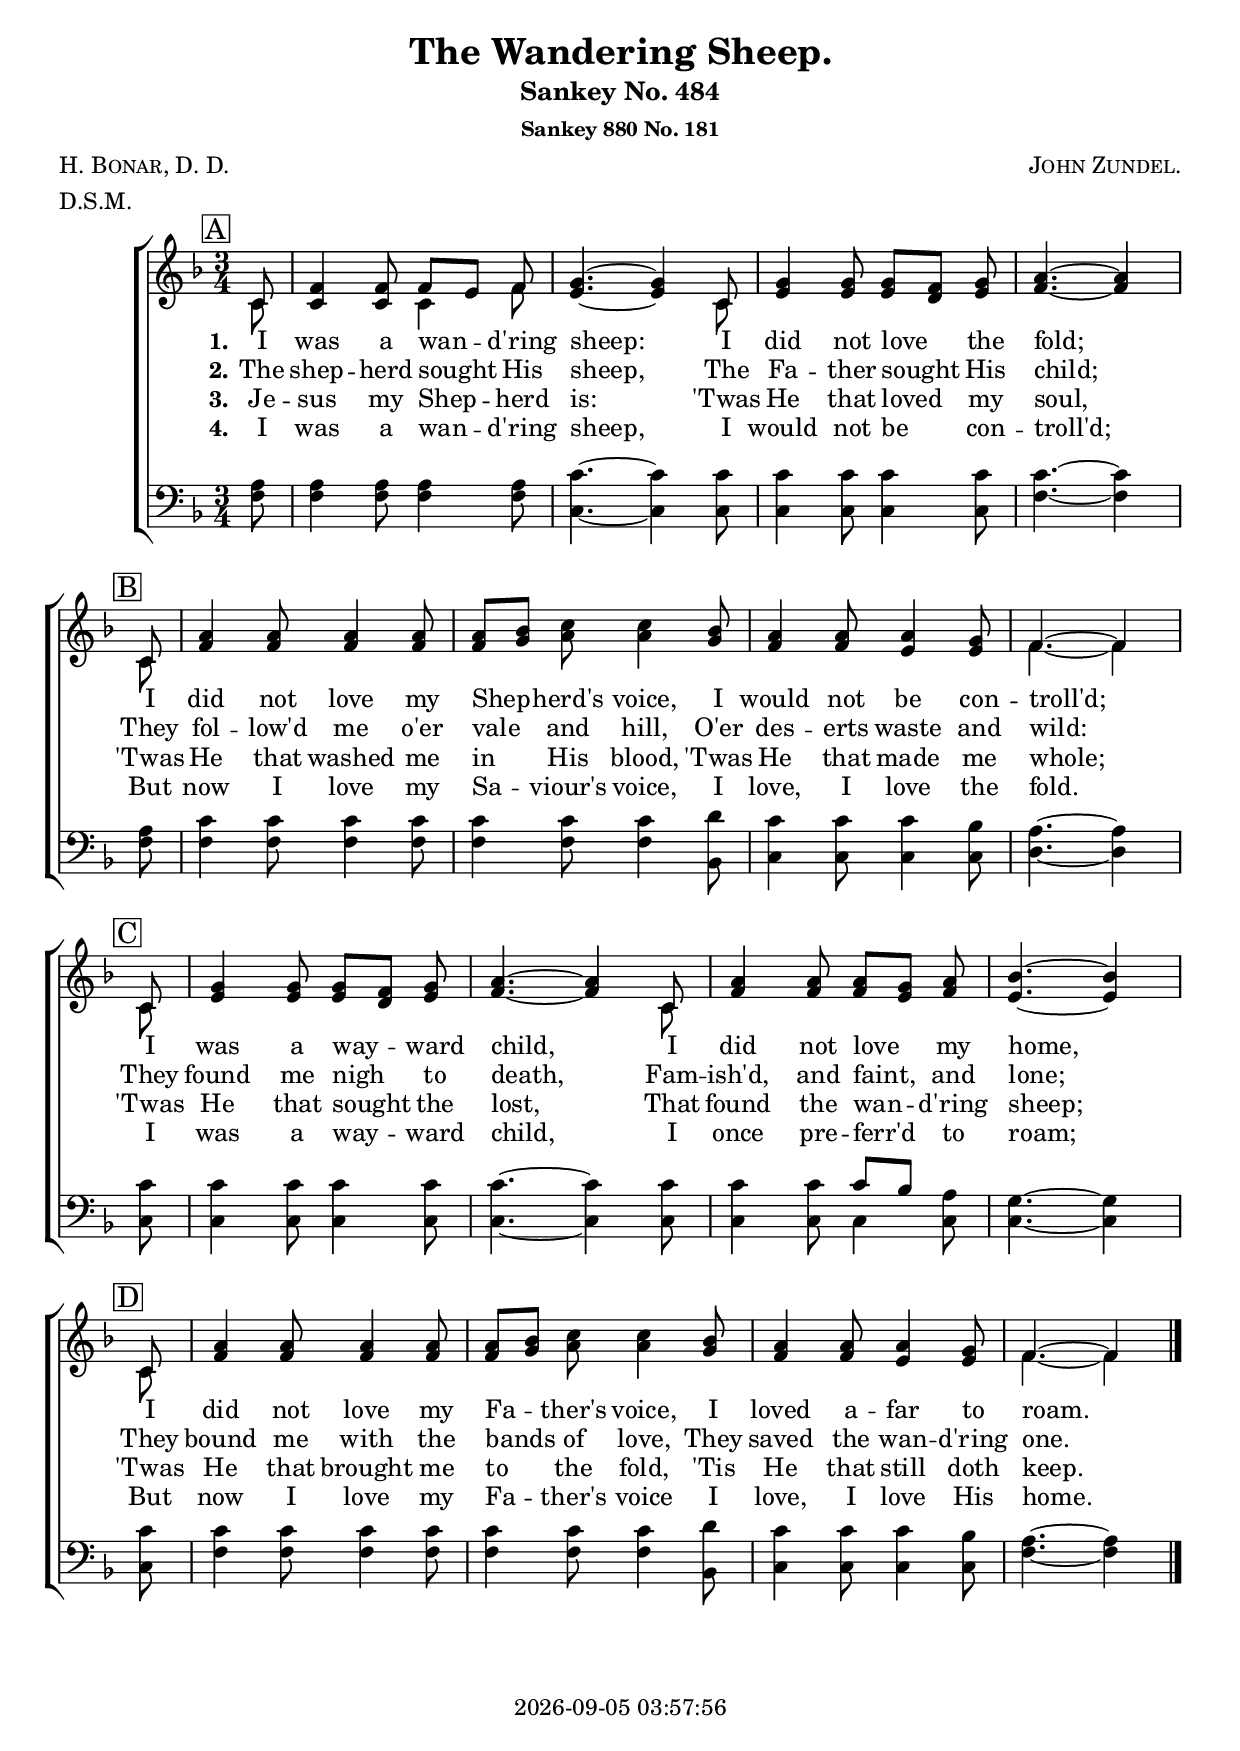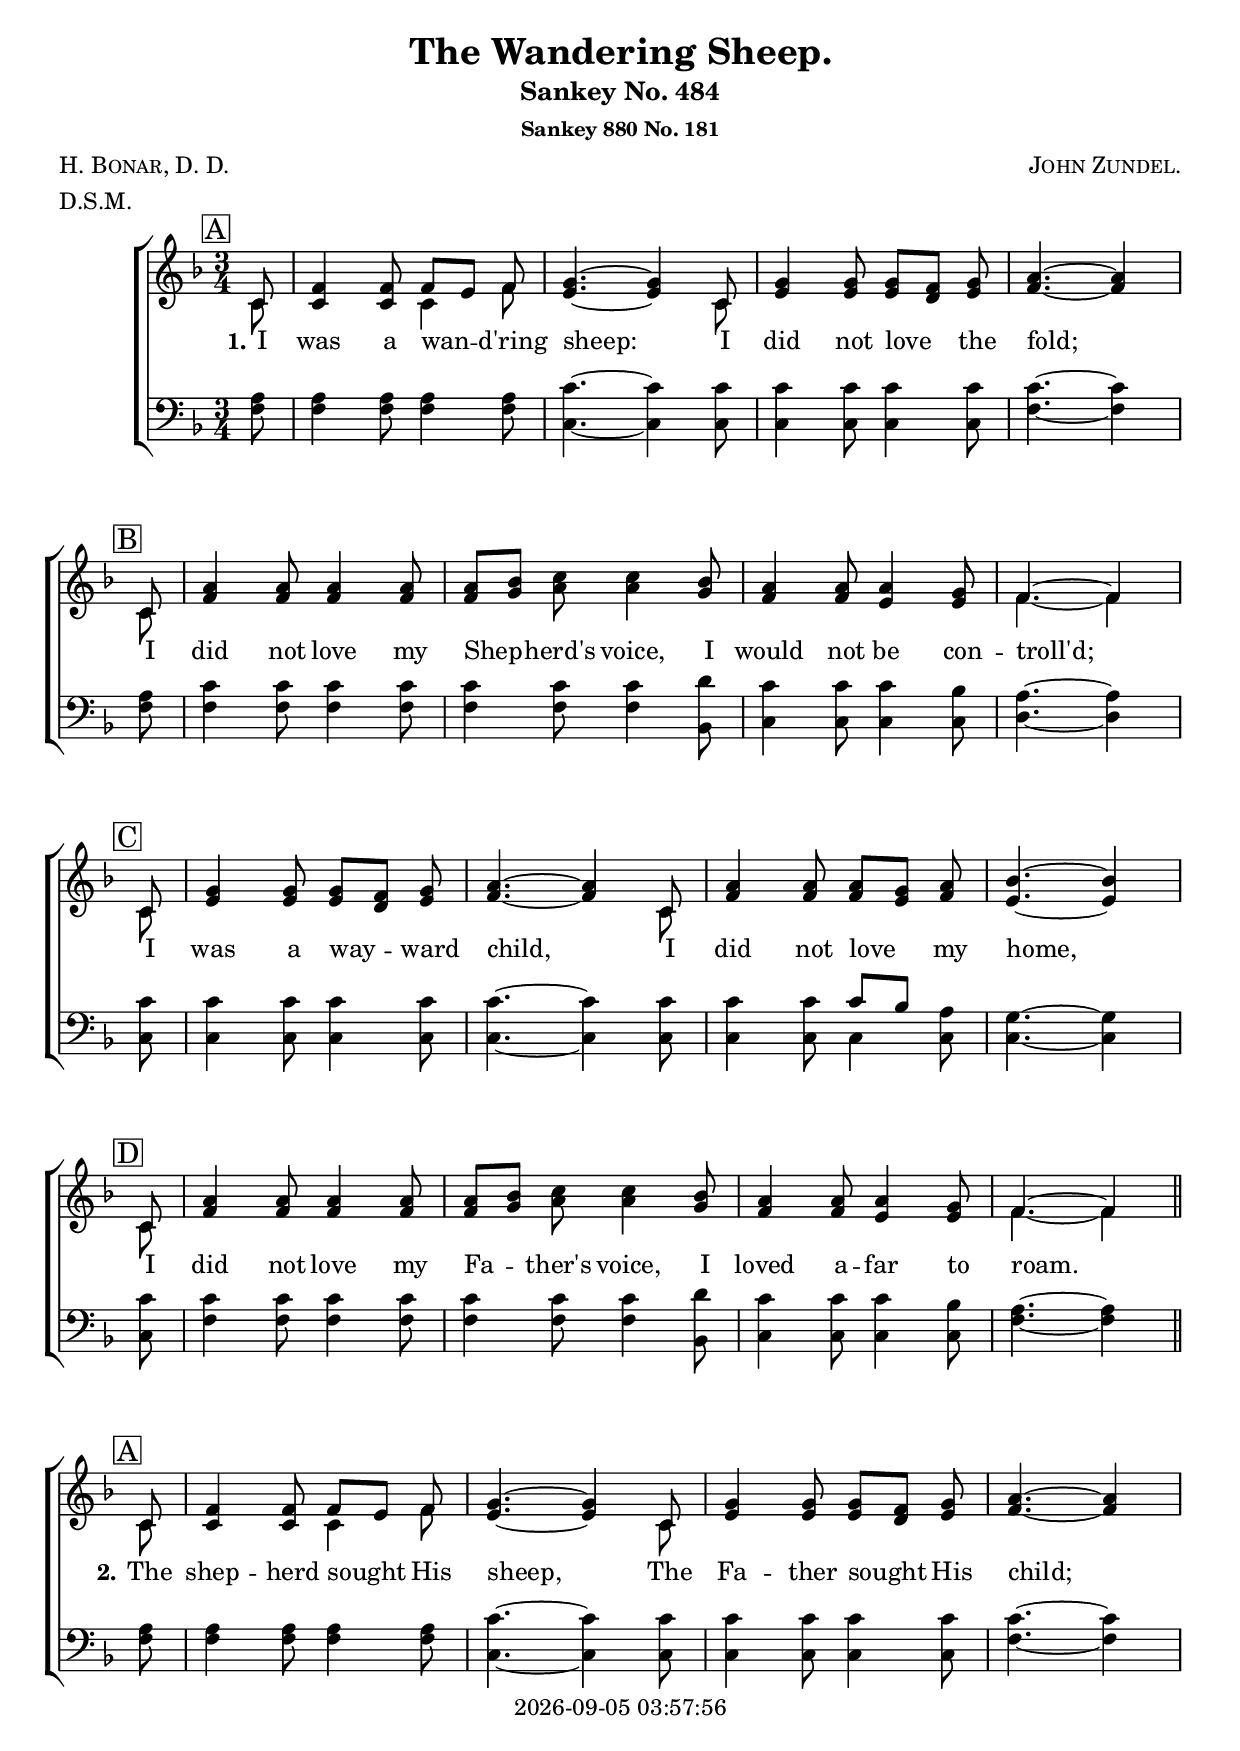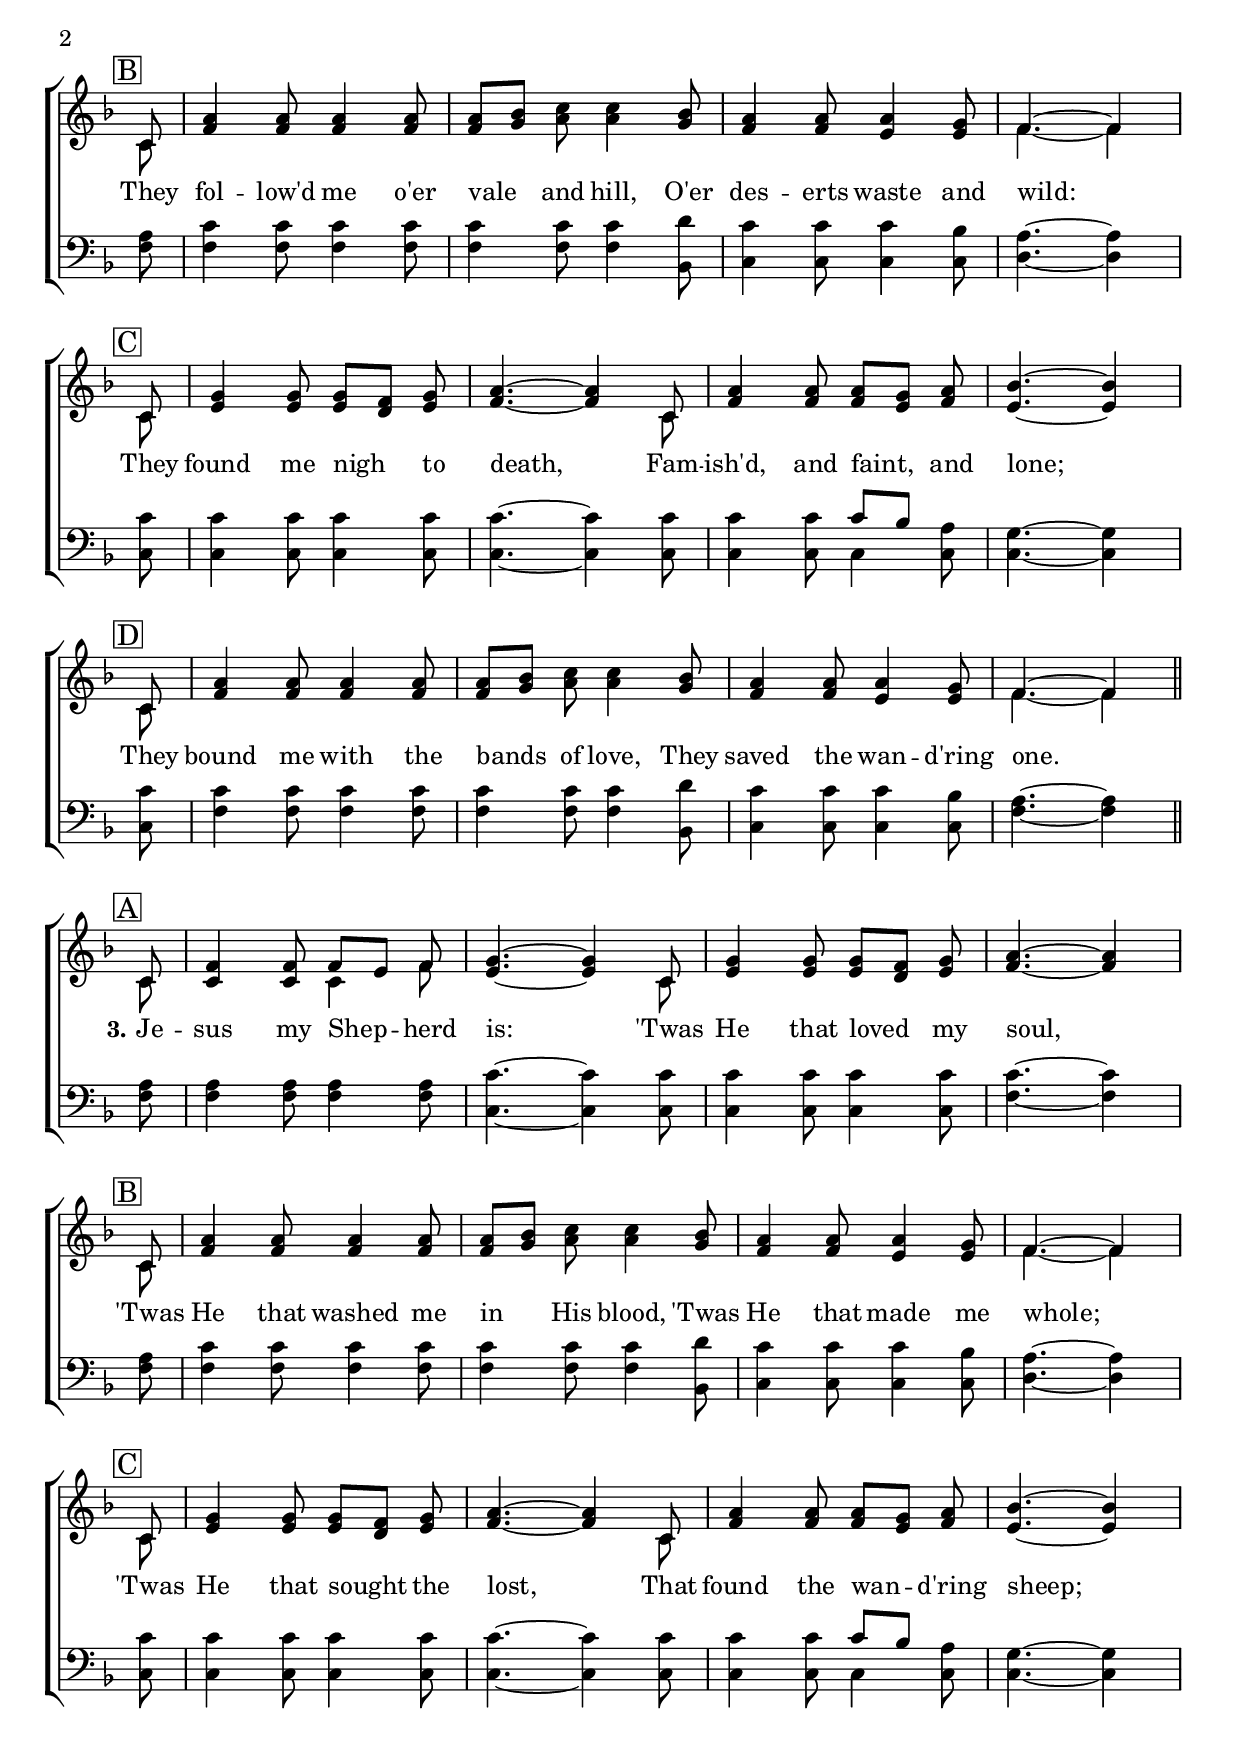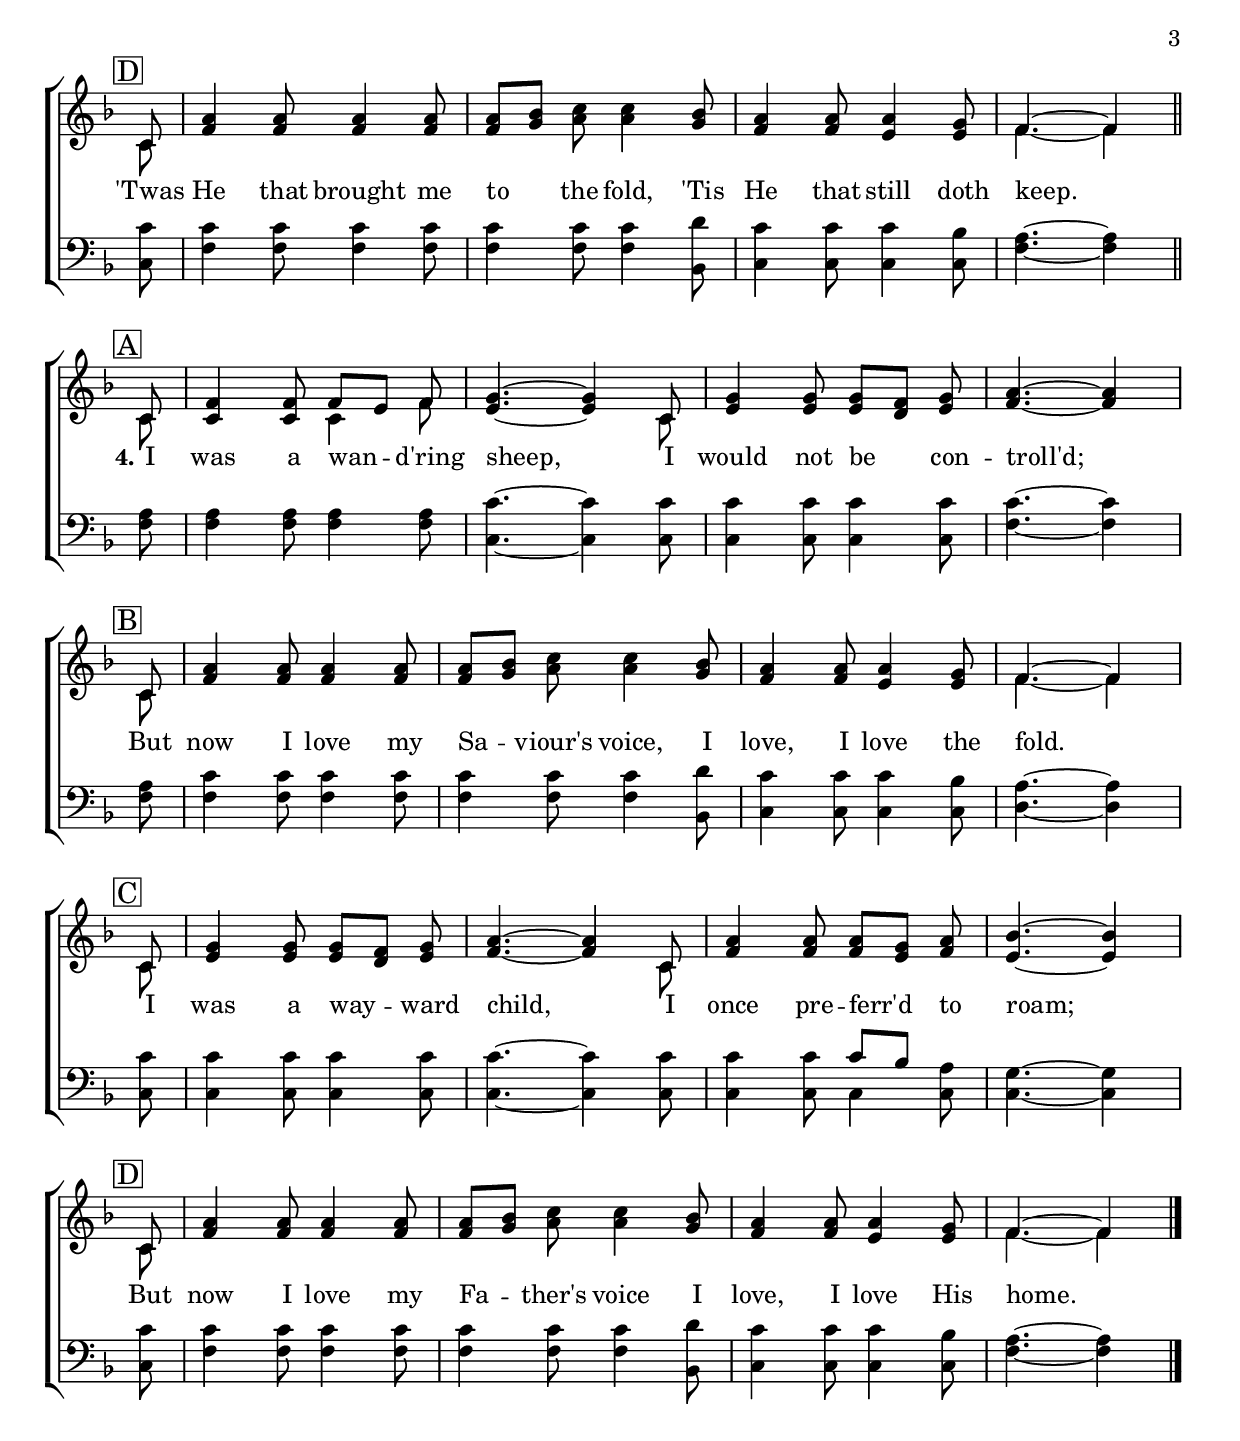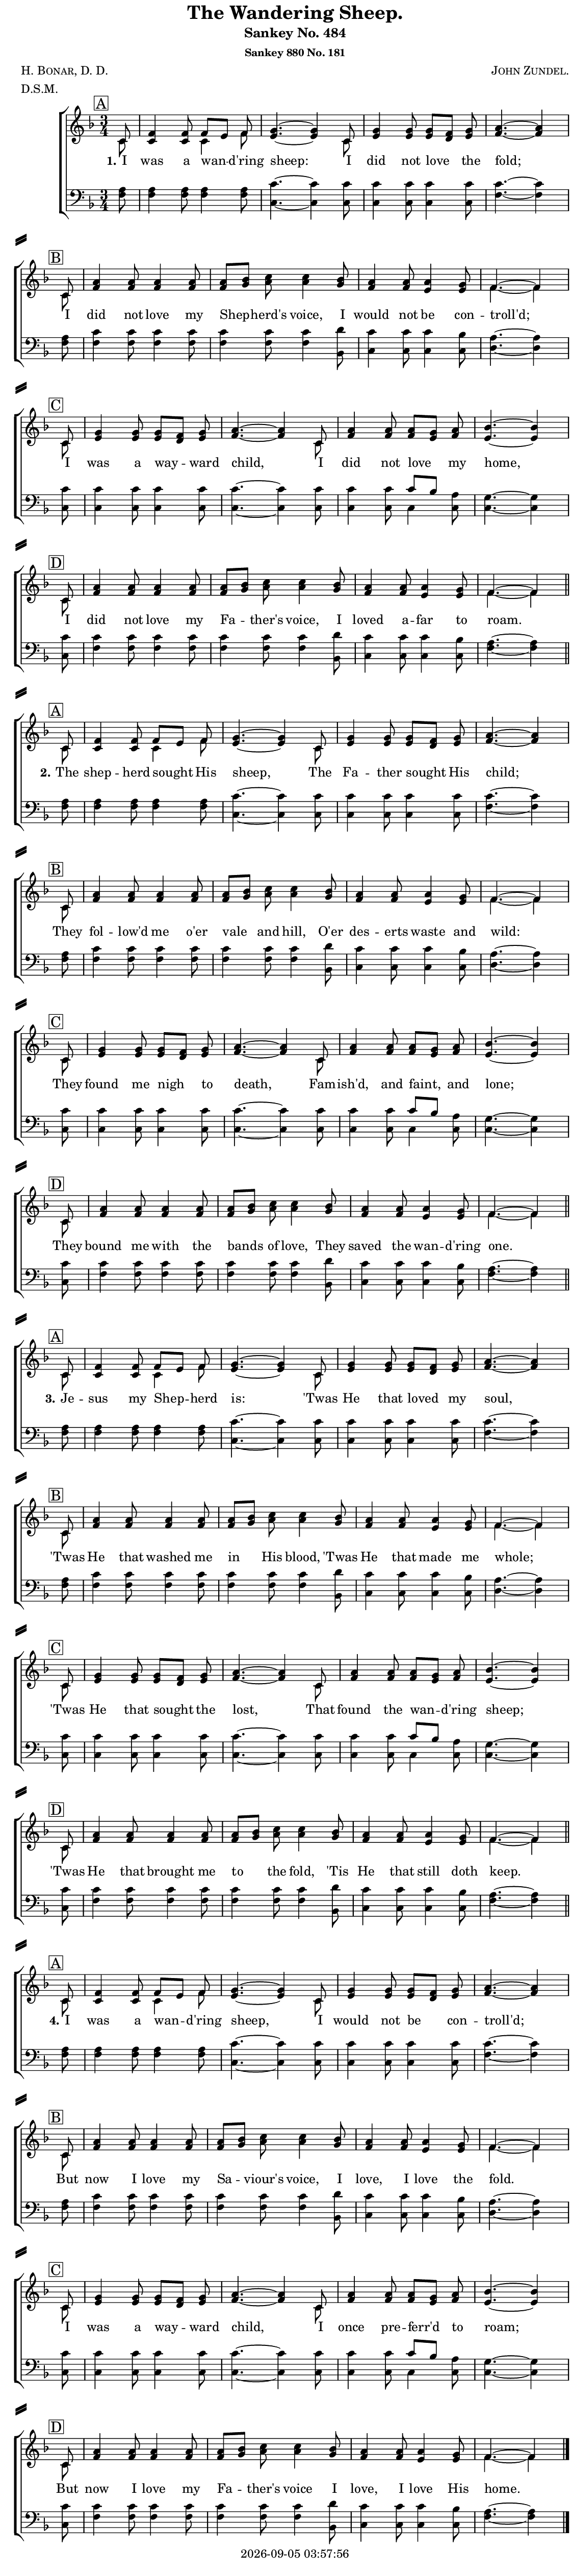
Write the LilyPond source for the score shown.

\version "2.22.1"

\include "articulate.ly"

today = #(strftime "%Y-%m-%d %H:%M:%S" (localtime (current-time)))

\header {
% centered at top
%  dedication  = "dedication"
  title       = "The Wandering Sheep."
  subtitle    = "Sankey No. 484"
  subsubtitle = "Sankey 880 No. 181"
%  instrument  = "instrument"
  
% arrangement of following lines:
%
%  poet    composer
%  meter   arranger
%  piece       opus

  composer    = \markup\smallCaps "John Zundel."
%  arranger    = "arranger"
%  opus        = "opus"

  poet        = \markup\smallCaps "H. Bonar, D. D."
  meter       = \markup\smallCaps "D.S.M."
%  piece       = \markup\smallCaps "piece"

% centered at bottom
% tagline     = "tagline" % default lilypond version
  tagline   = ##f
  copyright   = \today
}

% #(set-global-staff-size 16)

global = {
  \key f \major
  \time 3/4
  \partial 8
}

RehearsalTrack = {
% \set Score.currentBarNumber = #5
  \mark \markup { \box "A" } s8 s2.*3 s4. s4
  \mark \markup { \box "B" } s8 s2.*3 s4. s4
  \mark \markup { \box "C" } s8 s2.*3 s4. s4
  \mark \markup { \box "D" } s8 s2.*3 s4. s4
}

TempoTrack = {
  \set Score.tempoHideNote = ##t
  \tempo 4=120
}

nl = { \bar "||" \break }

soprano = \relative {
  \autoBeamOff
  c'8 | f4 8 8[e] f | g4.~4 c,8 | g'4 8 8[f] g | a4.~4 \bar "|" \break c,8 |
  a'4 8 4 8 | 8[bes] c c4 bes8 | a4 8 4 g8 | f4.~4 \bar "|" \break c8 |
  g'4 8 8[f] g | a4.~4 c,8 | a'4 8 8[g] a | bes4.~4 \bar "|" \break c,8 |
  a'4 8 4 8 | a[bes] c c4 bes8 | a4 8 4 g8 | f4.~4
}

alto = \relative {
  \autoBeamOff
  c'8 | 4 8 4 f8 | e4.~4 c8 | e4 8 8[d] e | f4.~4 c8 |
  f4 8 4 8 | 8[g] a a4 g8 | f4 8 e4 8 | f4.~4 c8 |
  e4 8 8[d] e | f4.~4 c8 | f4 8 8[e] f | e4.~4 c8 |
  f4 8 4 8 | 8[g] a a4 g8 | f4 8 e4 8 | f4.~4
}

tenor = \relative {
  \autoBeamOff
  a8 | 4 8 4 8 | c4.~4 8 | 4 8 4 8 | 4.~4 a8 |
  c4 8 4 8 | 4 8 4 d8 | c4 8 4 bes8 | a4.~4 c8 |
  c4 8 4 8 | 4.~4 8 | 4 8 8[bes] a | g4.~4 c8 |
  c4 8 4 8 | 4 8 4 d8 | c4 8 4 bes8 | a4.~4
}

bass = \relative {
  \autoBeamOff
  f8 | 4 8 4 8 | c4.~4 8 | 4 8 4 8 | f4.~4 8 |
  4 8 4 8 | 4 8 4 bes,8 | c4 8 4 8 | d4.~4 c8 |
  c4 8 4 8 | 4.~4 8 | 4 8 4 8 | 4.~4 8 |
  f4 8 4 8 | 4 8 4 bes,8 | c4 8 4 8 | f4.~4
}

nom  = {   \set ignoreMelismata = ##t }
yesm = { \unset ignoreMelismata       }

chorus = \lyricmode {
}

chorusMen = \lyricmode {
}

verses = 4

wordsOne = \lyricmode {
  \set stanza = "1."
  I was a wan -- d'ring sheep:
  I did not love the fold;
  I did not love my Shep -- herd's voice,
  I would not be con -- troll'd;
  I was a way -- ward child,
  I did not love my home,
  I did not love my Fa -- ther's voice,
  I loved a -- far to roam.
}
  
wordsTwo = \lyricmode {
  \set stanza = "2."
  The shep -- herd sought His sheep,
  The Fa -- ther sought His child;
  They fol -- low'd me o'er vale and hill,
  O'er des -- erts waste and wild:
  They found me nigh to death,
  Fam -- ish'd, and faint, and lone;
  They bound me with the bands of love,
  They saved the wan -- d'ring one.
}
  
wordsThree = \lyricmode {
  \set stanza = "3."
  Je -- sus my Shep -- herd is:
  'Twas He that loved my soul,
  'Twas He that washed me in His blood,
  'Twas He that made me whole;
  'Twas He that sought the lost,
  That found the wan -- d'ring sheep;
  'Twas He that brought me to the fold,
  'Tis He that still doth keep.
}
  
wordsFour = \lyricmode {
  \set stanza = "4."
  I was a wan -- d'ring sheep,
  I would not be con -- troll'd;
  But now I love my Sa -- viour's voice,
  I love, I love the fold.
  I was a way -- ward child,
  I once pre -- ferr'd to roam;
  But now I love my Fa -- ther's voice
  I love, I love His home.
}
  
wordsMidi = \lyricmode {
  \set stanza = "1."
  "I " "was " "a " wan "d'ring " "sheep: "
  "\nI " "did " "not " "love " "the " "fold; "
  "\nI " "did " "not " "love " "my " Shep "herd's " "voice, "
  "\nI " "would " "not " "be " con "troll'd; "
  "\nI " "was " "a " way "ward " "child, "
  "\nI " "did " "not " "love " "my " "home, "
  "\nI " "did " "not " "love " "my " Fa "ther's " "voice, "
  "\nI " "loved " a "far " "to " "roam.\n"

  \set stanza = "2."
  "\nThe " shep "herd " "sought " "His " "sheep, "
  "\nThe " Fa "ther " "sought " "His " "child; "
  "\nThey " fol "low'd " "me " "o'er " "vale " "and " "hill, "
  "\nO'er " des "erts " "waste " "and " "wild: "
  "\nThey " "found " "me " "nigh " "to " "death, "
  "\nFam" "ish'd, " "and " "faint, " "and " "lone; "
  "\nThey " "bound " "me " "with " "the " "bands " "of " "love, "
  "\nThey " "saved " "the " wan "d'ring " "one.\n"

  \set stanza = "3."
  "\nJe" "sus " "my " Shep "herd " "is: "
  "\n'Twas " "He " "that " "loved " "my " "soul, "
  "\n'Twas " "He " "that " "washed " "me " "in " "His " "blood, "
  "\n'Twas " "He " "that " "made " "me " "whole; "
  "\n'Twas " "He " "that " "sought " "the " "lost, "
  "\nThat " "found " "the " wan "d'ring " "sheep; "
  "\n'Twas " "He " "that " "brought " "me " "to " "the " "fold, "
  "\n'Tis " "He " "that " "still " "doth " "keep.\n"

  \set stanza = "4."
  "\nI " "was " "a " wan "d'ring " "sheep, "
  "\nI " "would " "not " "be " con "troll'd; "
  "\nBut " "now " "I " "love " "my " Sa "viour's " "voice, "
  "\nI " "love, " "I " "love " "the " "fold. "
  "\nI " "was " "a " way "ward " "child, "
  "\nI " "once " pre "ferr'd " "to " "roam; "
  "\nBut " "now " "I " "love " "my " Fa "ther's " "voice "
  "\nI " "love, " "I " "love " "His " "home. "
}

wordsMidiMen = \lyricmode {
}

\book {
  \bookOutputSuffix "midi"
  \score {
%    \articulate
        \new ChoirStaff <<
                                % Soprano staff
          \new Staff = soprano
          <<
            \new Voice { \repeat unfold \verses \TempoTrack     }
            \new Voice { \global \repeat unfold \verses \soprano \bar "|." }
            \addlyrics \wordsMidi
          >>
                                % Alto staff
          \new Staff = alto
          <<
            \new Voice { \global \repeat unfold \verses { \alto \nl } \bar "|." }
          >>
                                % Tenor staff
          \new Staff = tenor
          <<
            \clef "treble_8"
            \new Voice { \global \repeat unfold \verses \tenor }
            \addlyrics \wordsMidiMen
          >>
                                % Bass staff
          \new Staff = bass
          <<
            \clef "bass"
            \new Voice { \global \repeat unfold \verses \bass }
          >>
        >>
    \midi {}
  }
}

\book {
  \bookOutputSuffix "repeat"
  \score {
        \new ChoirStaff <<
                                  % Joint soprano/alto staff
          \new Staff = women \with { printPartCombineTexts = ##f }
          <<
            \new Voice \RehearsalTrack
            \new Voice \TempoTrack
            \new NullVoice = "aligner" \soprano
            \new Voice \partCombine #'(2 . 88) { \global \soprano \bar "|." } { \global \alto }
            \new Lyrics \lyricsto "aligner" { \wordsOne \chorus }
            \new Lyrics \lyricsto "aligner"   \wordsTwo
            \new Lyrics \lyricsto "aligner"   \wordsThree
            \new Lyrics \lyricsto "aligner"   \wordsFour
          >>
                                  % Joint tenor/bass staff
          \new Staff = men \with { printPartCombineTexts = ##f }
          <<
            \clef "bass"
            \new Voice \partCombine #'(2 . 88) { \global \tenor } { \global \bass }
            \new NullVoice = alignerT { \tenor }
          >>
          \new Lyrics \with {alignAboveContext = men} \lyricsto alignerT \chorusMen
        >>
    \layout {
      indent = 1.5\cm
      \pointAndClickOff
      \context {
        \Staff \RemoveAllEmptyStaves
      }
    }
  }
}

singlescore = {
        \new ChoirStaff <<
                                  % Joint soprano/alto staff
          \new Staff = women \with { printPartCombineTexts = ##f }
          <<
            \new Voice { \repeat unfold \verses \RehearsalTrack }
            \new Voice { \repeat unfold \verses \TempoTrack }
            \new NullVoice = "aligner" { \repeat unfold \verses \soprano }
            \new Voice \partCombine #'(2 . 88) { \global \repeat unfold \verses \soprano \bar "|." }
                                    { \global \repeat unfold \verses { \alto \nl } \bar "|." }
            \new Lyrics \lyricsto "aligner" { \wordsOne   \chorus
                                              \wordsTwo   \chorus
                                              \wordsThree \chorus
                                              \wordsFour  \chorus
                                            }
          >>
                                  % Joint tenor/bass staff
          \new Staff = men \with { printPartCombineTexts = ##f }
          <<
            \clef "bass"
            \new Voice \partCombine #'(2 . 88) { \global \repeat unfold \verses \tenor }
                                    { \global \repeat unfold \verses \bass }
            \new NullVoice = alignerT { \repeat unfold \verses \tenor }
          >>
          \new Lyrics \with {alignAboveContext = men} \lyricsto alignerT { \repeat unfold \verses \chorusMen }
        >>
}

\book {
  \bookOutputSuffix "single"
  \score {
    \singlescore
    \layout {
      indent = 1.5\cm
      \pointAndClickOff
      \context {
        \Staff \RemoveAllEmptyStaves
      }
    }
  }
}

\book {
  \bookOutputSuffix "singlepage"
  \paper {
    top-margin = 0
    left-margin = 7
    right-margin = 1
    paper-width = 190\mm
    page-breaking = #ly:one-page-breaking
    system-system-spacing.basic-distance = #15
    system-separator-markup = \slashSeparator
  }
  \score {
    \singlescore
    \layout {
      indent = 1.5\cm
      \pointAndClickOff
      \context {
        \Staff \RemoveAllEmptyStaves
      }
    }
  }
}
